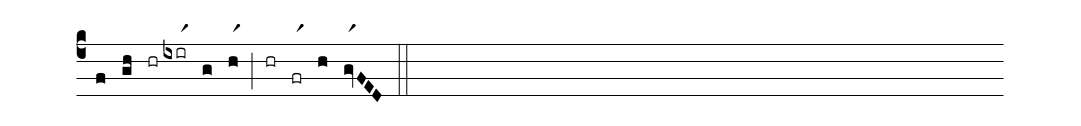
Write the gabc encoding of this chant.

annotation: Id;
%%
(c4)(f)(gh)(hr)(ixirr1)(g)(hr1)(;)(hr)(frr1)(h)(gvr1FED)(::)
